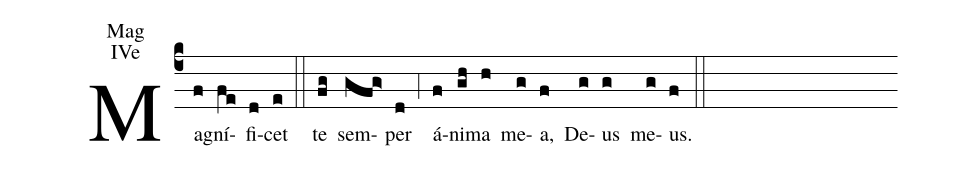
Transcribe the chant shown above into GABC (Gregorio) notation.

annotation: Mag;
annotation: IVe;
%%
(c4)Ma(f)gní(fe)fi(d)cet(e) (::) te(fg) sem(gfg>)per(d) (;4) á(f)ni(gh)ma(h) me(g)a,(f) De(g)us(g) me(g)us.(f) (::)
